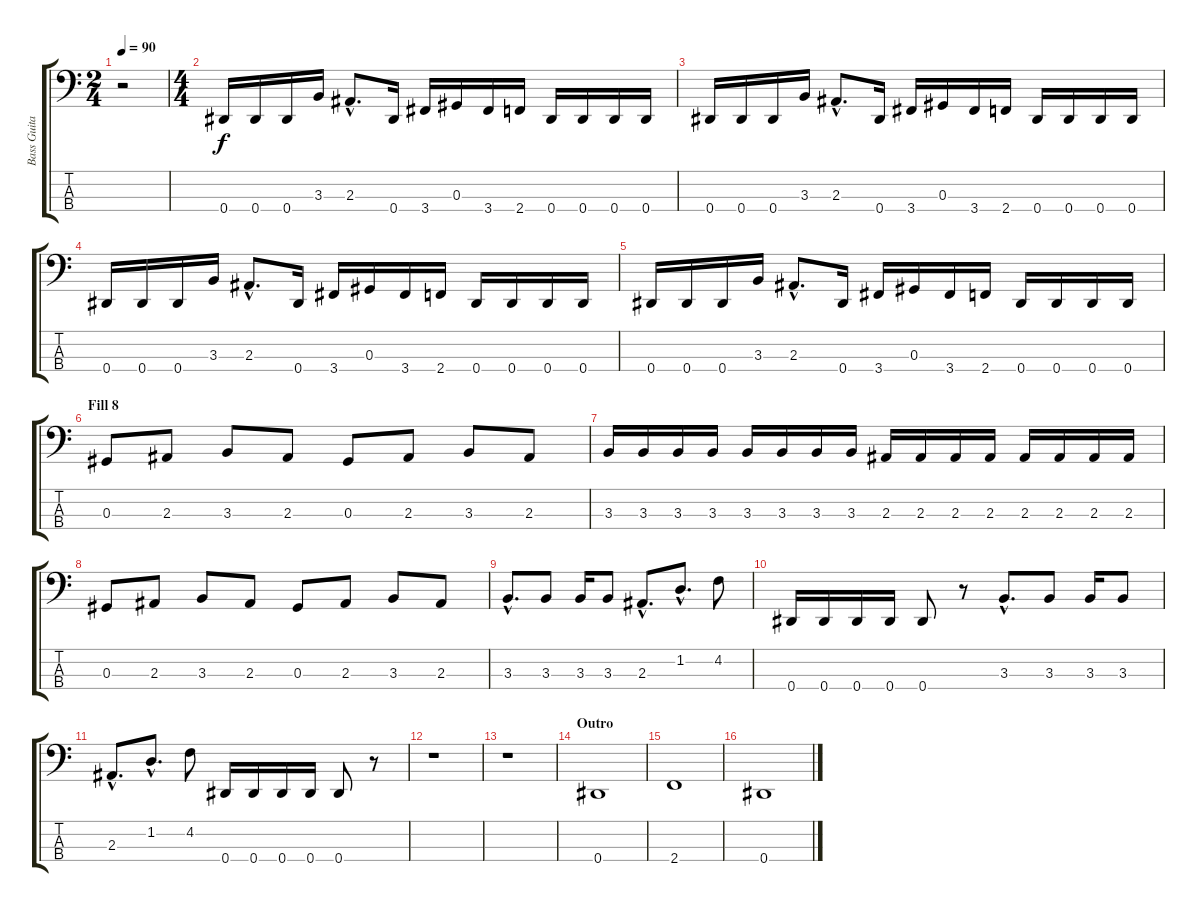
\track ("Bass Guitar" "Bass Guita") {instrument electricbassfinger}
\staff {score tabs}
\tuning (Gb2 Db2 Ab1 Eb1) {hide}
\ts (2 4)
\tempo 90
\clef f4
\ks c
r.2{dy f} |
\ts (4 4)
0.4.16 0.4.16 0.4.16 3.3.16 2.3{hac}.8{d} 0.4.16 3.4.16 0.3.16 3.4.16 2.4.16 0.4.16 0.4.16 0.4.16 0.4.16 |
0.4.16 0.4.16 0.4.16 3.3.16 2.3{hac}.8{d} 0.4.16 3.4.16 0.3.16 3.4.16 2.4.16 0.4.16 0.4.16 0.4.16 0.4.16 |
0.4.16 0.4.16 0.4.16 3.3.16 2.3{hac}.8{d} 0.4.16 3.4.16 0.3.16 3.4.16 2.4.16 0.4.16 0.4.16 0.4.16 0.4.16 |
0.4.16 0.4.16 0.4.16 3.3.16 2.3{hac}.8{d} 0.4.16 3.4.16 0.3.16 3.4.16 2.4.16 0.4.16 0.4.16 0.4.16 0.4.16 |
\section ("" "Fill 8")
0.3.8 2.3.8 3.3.8 2.3.8 0.3.8 2.3.8 3.3.8 2.3.8 |
3.3.16 3.3.16 3.3.16 3.3.16 3.3.16 3.3.16 3.3.16 3.3.16 2.3.16 2.3.16 2.3.16 2.3.16 2.3.16 2.3.16 2.3.16 2.3.16 |
0.3.8 2.3.8 3.3.8 2.3.8 0.3.8 2.3.8 3.3.8 2.3.8 |
3.3{hac}.8{d} 3.3.8 3.3.16 3.3.8 2.3{hac}.8{d} 1.2{hac}.8{d} 4.2.8 |
0.4.16 0.4.16 0.4.16 0.4.16 0.4.8 r.8 3.3{hac}.8{d} 3.3.8 3.3.16 3.3.8 |
2.3{hac}.8{d} 1.2{hac}.8{d} 4.2.8 0.4.16 0.4.16 0.4.16 0.4.16 0.4.8 r.8 |
r.1 |
r.1 |
\section ("" "Outro")
0.4.1 |
2.4.1 |
0.4.1
